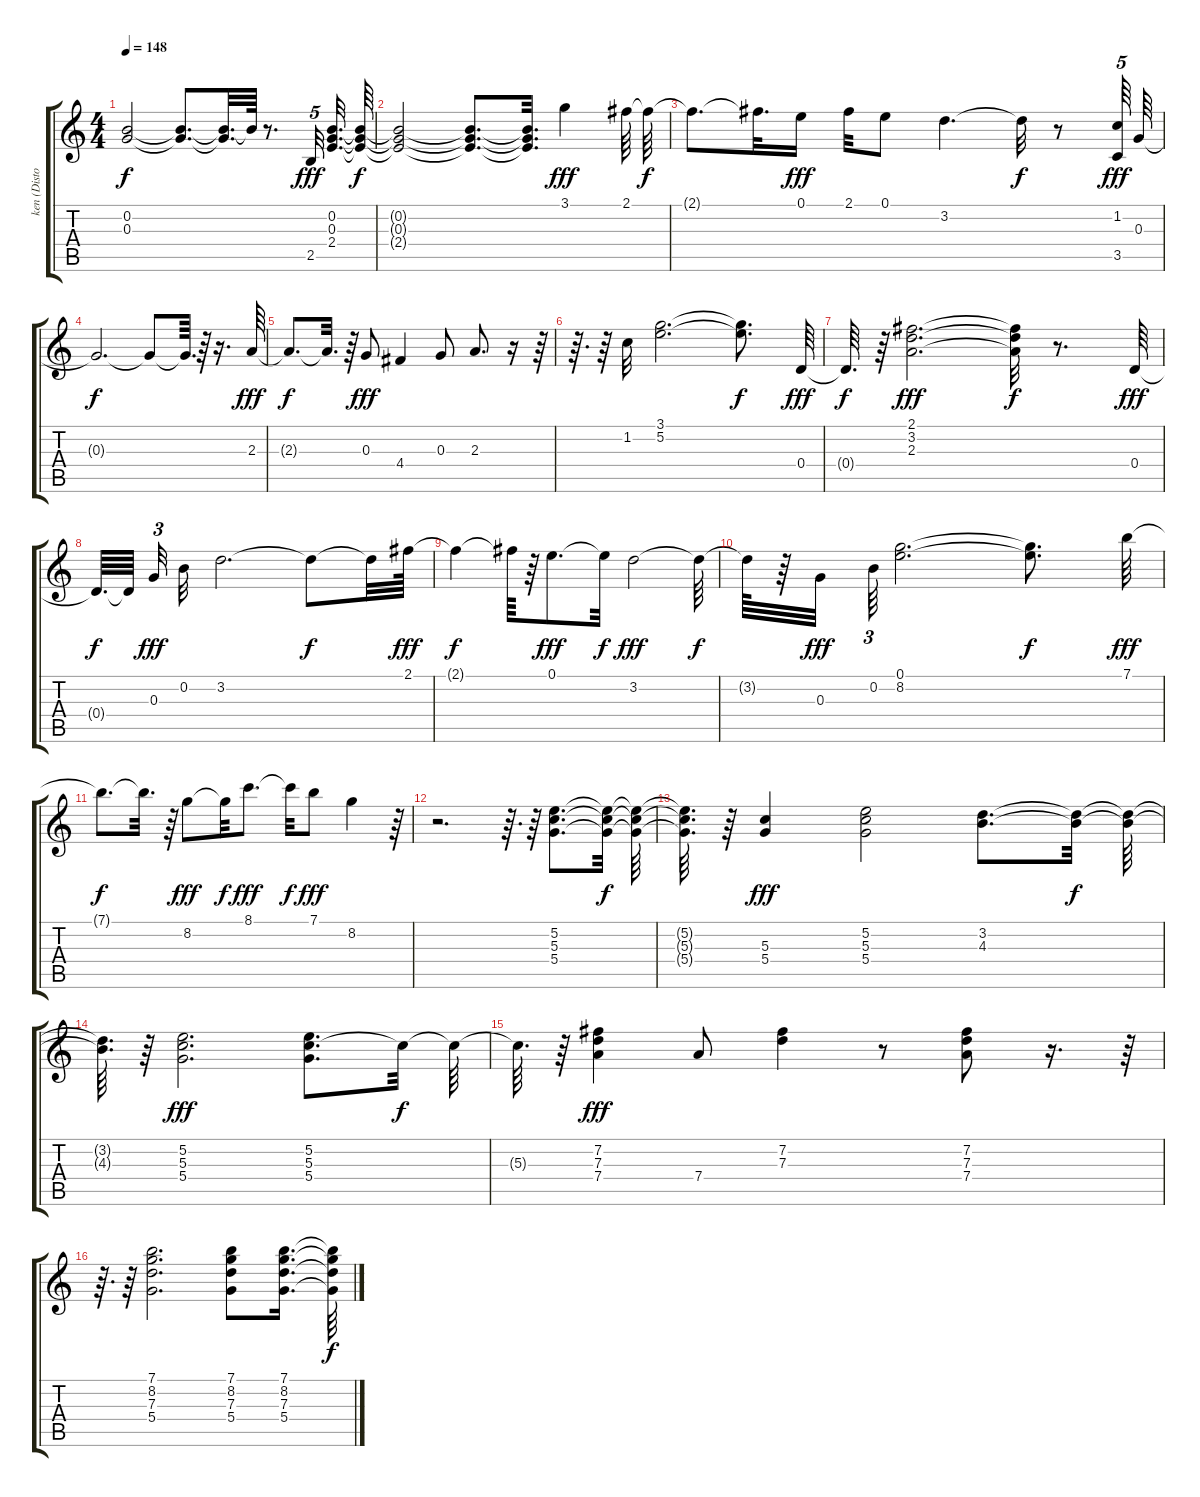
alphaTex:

\track ("ken (Distortion Guitar)" "ken (Disto") {instrument distortionguitar}
\staff {score tabs}
\tuning (E4 B3 G3 D3 A2 E2) {hide}
\ts (4 4)
\tempo 148
\clef g2
\ks c
(0.2{t} 0.3{t}).2{dy f} (0.2{t} 0.3{t}).8{d} (0.2{t} 0.3{t}).32{d} 0.2{t}.64 r.8{d} 2.5.32{tu (5 4) dy fff} (0.2 0.3 2.4).32{d} (0.2{t} 0.3{t} 2.4{t}).64{dy f} |
(0.2{t} 0.3{t} 2.4{t}).2 (0.2{t} 0.3{t} 2.4{t}).8{d} (0.2{t} 0.3{t} 2.4{t}).32{d} 3.1.4{dy fff} 2.1.64 2.1{t}.64{dy f} |
2.1{t}.8{d} 2.1{t}.32{d} 0.1.16{dy fff} 2.1.32 0.1.8 3.2.4{d} 3.2{t}.32{dy f} r.8 (1.2 3.5).64{tu (5 4) dy fff} 0.3.64 |
0.3{t}.2{d dy f} 0.3{t}.8 0.3{t}.64{d} r.64 r.16{d} 2.3.64{dy fff} |
2.3{t}.8{d dy f} 2.3{t}.32{d} r.64 0.3.8{dy fff} 4.4.4 0.3.8 2.3.8{d} r.16 r.64 |
r.64{d} r.64 1.2.32 (3.1 5.2).2{d} (3.1{t} 5.2{t}).8{d dy f} 0.4.64{dy fff} |
0.4{t}.64{d dy f} r.64 (2.1 3.2 2.3).2{d dy fff} (2.1{t} 3.2{t} 2.3{t}).32{dy f} r.8{d} 0.4.64{dy fff} |
0.4{t}.64{d dy f} 0.4{t}.64{beam splitsecondary} 0.3.32{tu (3 2) dy fff} 0.2.32 3.2.2{d} 3.2{t}.8{dy f} 3.2{t}.32 2.1.64{dy fff} |
2.1{t}.4{dy f} 2.1{t}.64 r.64 0.1.8{d dy fff} 0.1{t}.32{dy f} 3.2.2{dy fff} 3.2{t}.64{dy f} |
3.2{t}.64 r.64 0.3.32{dy fff} 0.2.64{tu (3 2)} (0.1 8.2).2{d} (0.1{t} 8.2{t}).8{d dy f} 7.1.64{dy fff} |
7.1{t}.8{d dy f} 7.1{t}.32{d} r.64 8.2.8{dy fff} 8.2{t}.32{dy f} 8.1.8{d dy fff} 8.1{t}.32{dy f} 7.1.8{dy fff} 8.2.4 r.64 |
r.2{d} r.64{d} r.64 (5.2 5.3 5.4).8{d} (5.2{t} 5.3{t} 5.4{t}).32{dy f} (5.2{t} 5.3{t} 5.4{t}).64 |
(5.2{t} 5.3{t} 5.4{t}).64{d} r.64 (5.3 5.4).4{dy fff} (5.2 5.3 5.4).2 (3.2 4.3).8{d} (3.2{t} 4.3{t}).32{dy f} (3.2{t} 4.3{t}).64 |
(3.2{t} 4.3{t}).64{d} r.64 (5.2 5.3 5.4).2{d dy fff} (5.2 5.3 5.4).8{d} 5.3{t}.32{dy f} 5.3{t}.64 |
5.3{t}.64{d} r.64 (7.2 7.3 7.4).4{dy fff} 7.4.8 (7.2 7.3).4 r.8 (7.2 7.3 7.4).8 r.16{d} r.64 |
r.64{d} r.64 (7.1 8.2 7.3 5.4).2{d} (7.1 8.2 7.3 5.4).8 (7.1 8.2 7.3 5.4).16{d} (7.1{t} 8.2{t} 7.3{t} 5.4{t}).64{dy f}
